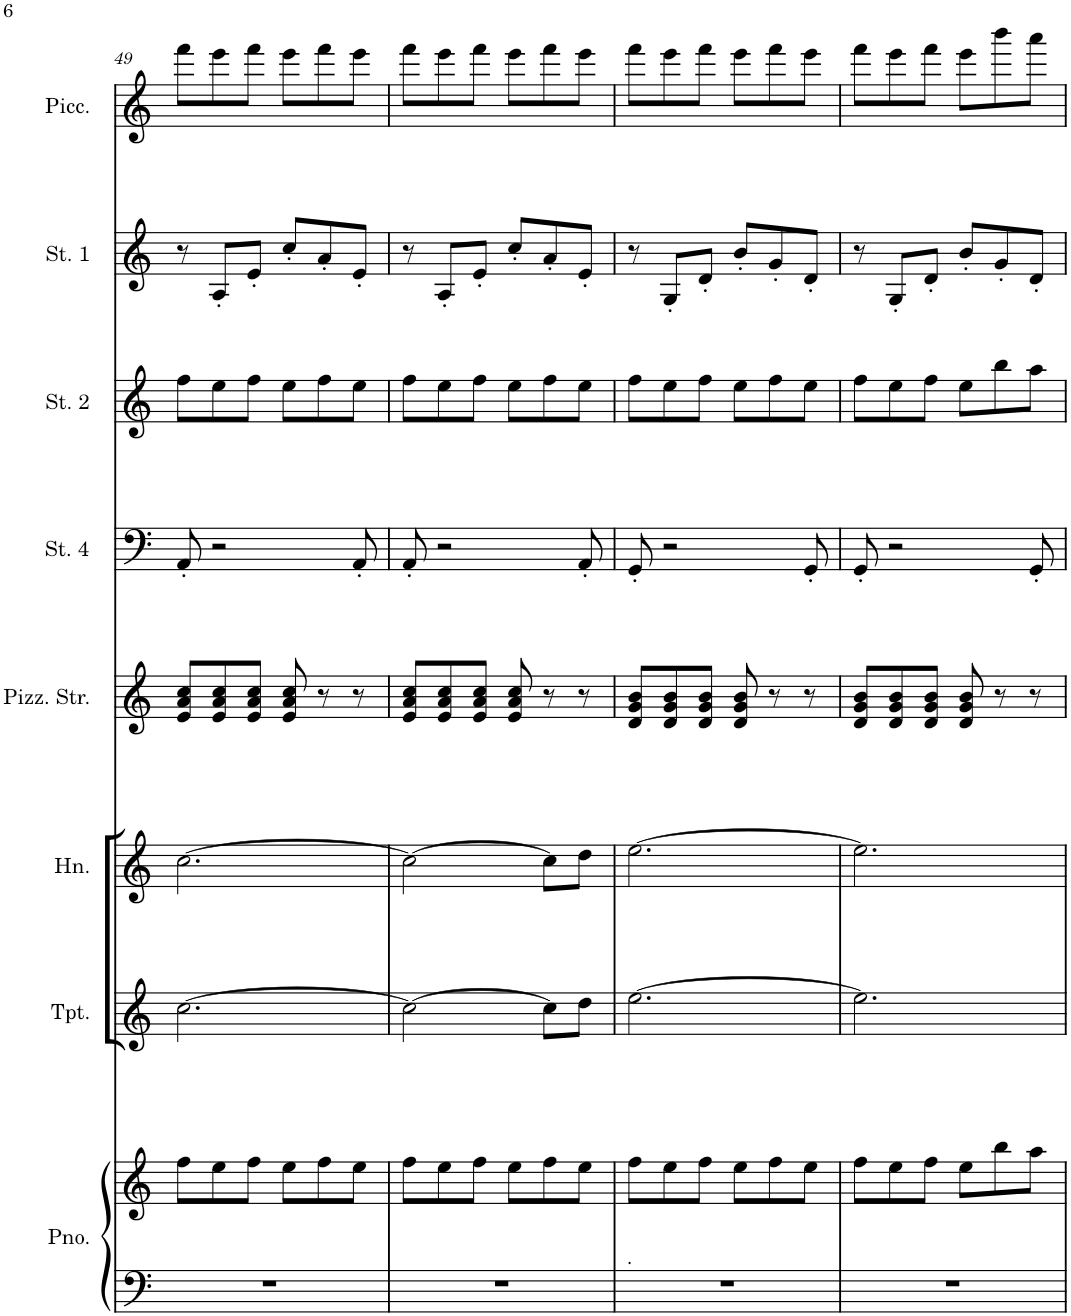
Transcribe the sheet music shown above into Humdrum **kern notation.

**kern	**kern	**kern	**kern	**kern	**kern	**kern	**kern
*part8	*part7	*part6	*part5	*part4	*part3	*part2	*part1
*staff8	*staff7	*staff6	*staff5	*staff4	*staff3	*staff2	*staff1
*I"Piano	*I"Trumpet	*I"Horn	*I"Pizzicato Strings	*I"Strings 4	*I"Strings 2	*I"Strings 1	*I"Piccolo
*I'Pno.	*I'Tpt.	*I'Hn.	*I'Pizz. Str.	*I'St. 4	*I'St. 2	*I'St. 1	*I'Picc.
!!LO:PB:g=z
*clefG2	*clefG2	*clefG2	*clefG2	*clefF4	*clefG2	*clefG2	*clefG2
*	*Trd1c2	*Trd7c12	*	*	*	*	*Trd-7c-12
*k[]	*k[]	*k[]	*k[]	*k[]	*k[]	*k[]	*k[]
*M6/8	*M6/8	*M6/8	*M6/8	*M6/8	*M6/8	*M6/8	*M6/8
=49	=49	=49	=49	=49	=49	=49	=49
8ff\L	[2.cc\	[2.cc\	8e/ 8a/ 8cc/L	8AA'/	8ff\L	8r	8fff\L
8ee\	.	.	8e/ 8a/ 8cc/	2r	8ee\	8A'/L	8eee\
8ff\J	.	.	8e/ 8a/ 8cc/J	.	8ff\J	8e'/J	8fff\J
8ee\L	.	.	8e/ 8a/ 8cc/	.	8ee\L	8cc'/L	8eee\L
8ff\	.	.	8r	.	8ff\	8a'/	8fff\
8ee\J	.	.	8r	8AA'/	8ee\J	8e'/J	8eee\J
=50	=50	=50	=50	=50	=50	=50	=50
8ff\L	2cc\_	2cc\_	8e/ 8a/ 8cc/L	8AA'/	8ff\L	8r	8fff\L
8ee\	.	.	8e/ 8a/ 8cc/	2r	8ee\	8A'/L	8eee\
8ff\J	.	.	8e/ 8a/ 8cc/J	.	8ff\J	8e'/J	8fff\J
8ee\L	.	.	8e/ 8a/ 8cc/	.	8ee\L	8cc'/L	8eee\L
8ff\	8cc\L]	8cc\L]	8r	.	8ff\	8a'/	8fff\
8ee\J	8dd\J	8dd\J	8r	8AA'/	8ee\J	8e'/J	8eee\J
=51	=51	=51	=51	=51	=51	=51	=51
8ff\L	[2.ee\	[2.ee\	8d/ 8g/ 8b/L	8GG'/	8ff\L	8r	8fff\L
8ee\	.	.	8d/ 8g/ 8b/	2r	8ee\	8G'/L	8eee\
8ff\J	.	.	8d/ 8g/ 8b/J	.	8ff\J	8d'/J	8fff\J
8ee\L	.	.	8d/ 8g/ 8b/	.	8ee\L	8b'/L	8eee\L
8ff\	.	.	8r	.	8ff\	8g'/	8fff\
8ee\J	.	.	8r	8GG'/	8ee\J	8d'/J	8eee\J
=52	=52	=52	=52	=52	=52	=52	=52
8ff\L	2.ee\]	2.ee\]	8d/ 8g/ 8b/L	8GG'/	8ff\L	8r	8fff\L
8ee\	.	.	8d/ 8g/ 8b/	2r	8ee\	8G'/L	8eee\
8ff\J	.	.	8d/ 8g/ 8b/J	.	8ff\J	8d'/J	8fff\J
8ee\L	.	.	8d/ 8g/ 8b/	.	8ee\L	8b'/L	8eee\L
8bb\	.	.	8r	.	8bb\	8g'/	8bbb\
8aa\J	.	.	8r	8GG'/	8aa\J	8d'/J	8aaa\J
=	=	=	=	=	=	=	=
*-	*-	*-	*-	*-	*-	*-	*-
